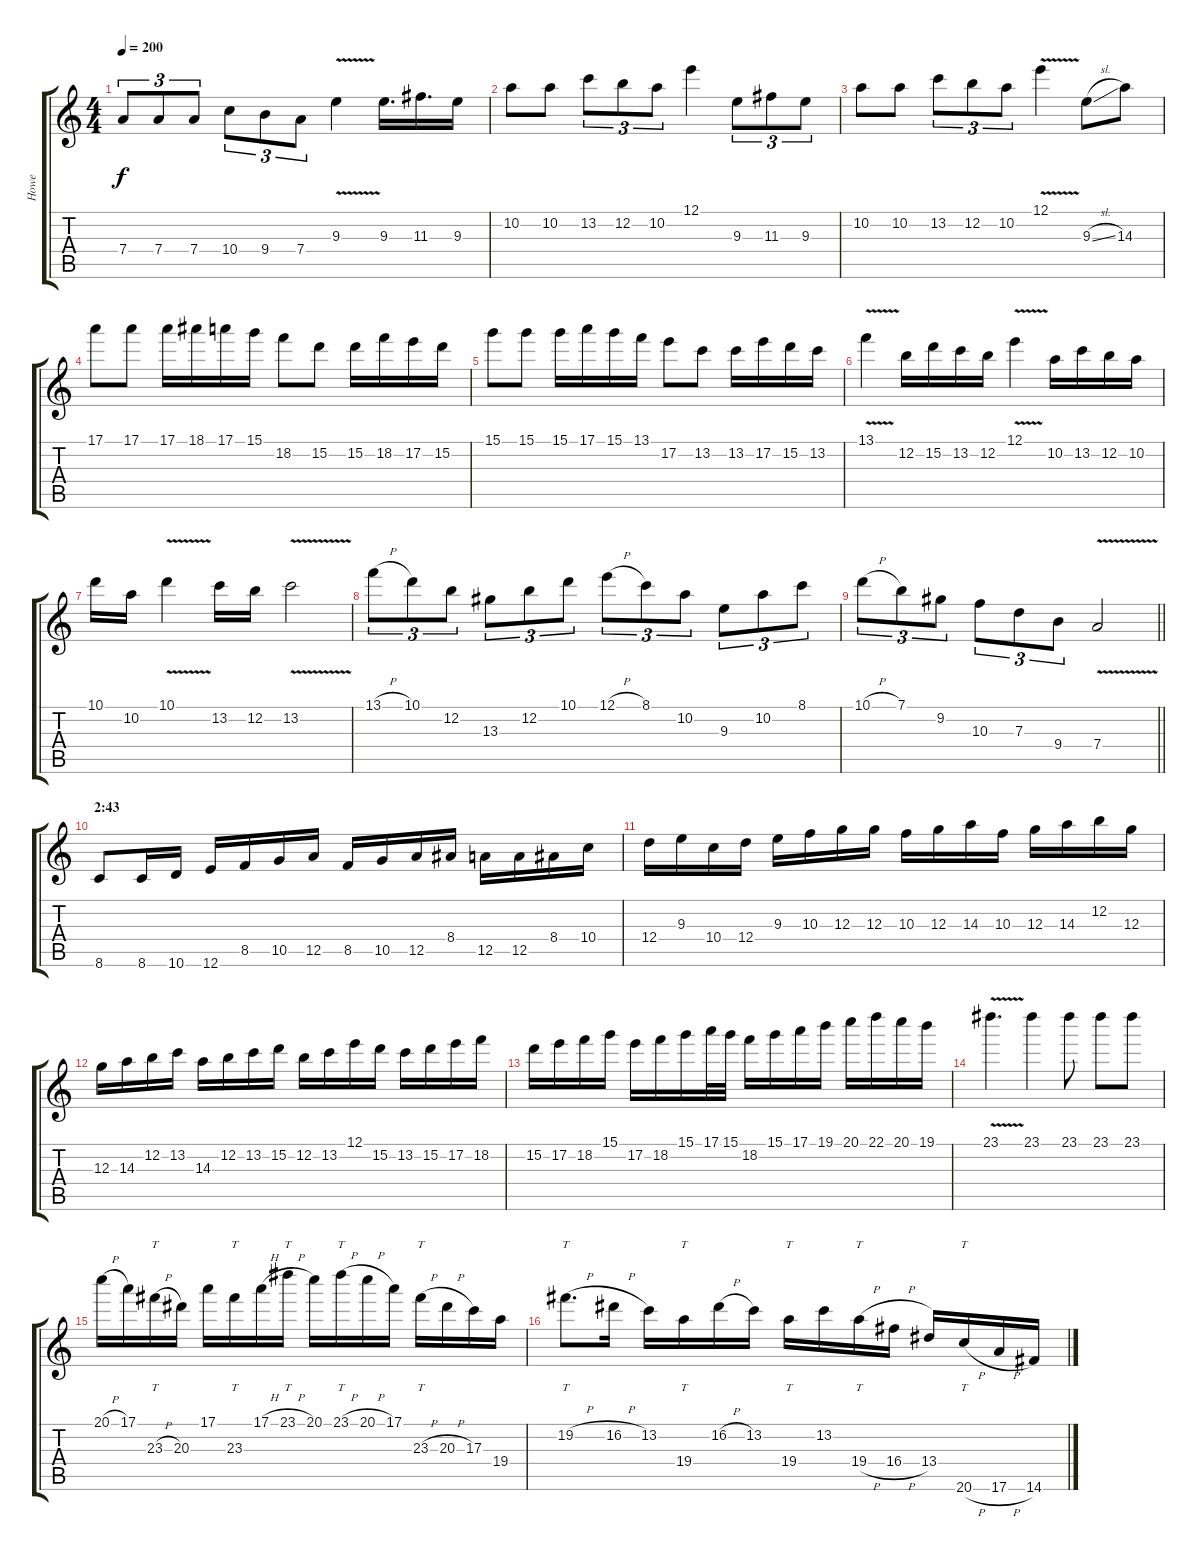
\track ("Howe" "Howe") {instrument distortionguitar}
\staff {score tabs}
\tuning (E4 B3 G3 D3 A2 E2) {hide}
\ts (4 4)
\tempo 200
\clef g2
\ks c
7.4.8{tu (3 2) dy f} 7.4.8{tu (3 2)} 7.4.8{tu (3 2)} 10.4.8{tu (3 2)} 9.4.8{tu (3 2)} 7.4.8{tu (3 2)} 9.3{v}.4 9.3.16{d} 11.3.16{d} 9.3.16 |
10.2.8 10.2.8 13.2.8{tu (3 2)} 12.2.8{tu (3 2)} 10.2.8{tu (3 2)} 12.1.4 9.3.8{tu (3 2)} 11.3.8{tu (3 2)} 9.3.8{tu (3 2)} |
10.2.8 10.2.8 13.2.8{tu (3 2)} 12.2.8{tu (3 2)} 10.2.8{tu (3 2)} 12.1{v}.4 9.3{sl}.8 14.3.8 |
17.1.8 17.1.8 17.1.16 18.1.16 17.1.16 15.1.16 18.2.8 15.2.8 15.2.16 18.2.16 17.2.16 15.2.16 |
15.1.8 15.1.8 15.1.16 17.1.16 15.1.16 13.1.16 17.2.8 13.2.8 13.2.16 17.2.16 15.2.16 13.2.16 |
13.1{v}.4 12.2.16 15.2.16 13.2.16 12.2.16 12.1{v}.4 10.2.16 13.2.16 12.2.16 10.2.16 |
10.1.16 10.2.16 10.1{v}.4 13.2.16 12.2.16 13.2{v}.2 |
13.1{h}.8{tu (3 2)} 10.1.8{tu (3 2)} 12.2.8{tu (3 2)} 13.3.8{tu (3 2)} 12.2.8{tu (3 2)} 10.1.8{tu (3 2)} 12.1{h}.8{tu (3 2)} 8.1.8{tu (3 2)} 10.2.8{tu (3 2)} 9.3.8{tu (3 2)} 10.2.8{tu (3 2)} 8.1.8{tu (3 2)} |
\barLineRight lightlight
10.1{h}.8{tu (3 2)} 7.1.8{tu (3 2)} 9.2.8{tu (3 2)} 10.3.8{tu (3 2)} 7.3.8{tu (3 2)} 9.4.8{tu (3 2)} 7.4{v}.2 |
\section ("" "2:43")
8.6.8 8.6.16 10.6.16 12.6.16 8.5.16 10.5.16 12.5.16 8.5.16 10.5.16 12.5.16 8.4.16 12.5.16 12.5.16 8.4.16 10.4.16 |
12.4.16 9.3.16 10.4.16 12.4.16 9.3.16 10.3.16 12.3.16 12.3.16 10.3.16 12.3.16 14.3.16 10.3.16 12.3.16 14.3.16 12.2.16 12.3.16 |
12.3.16 14.3.16 12.2.16 13.2.16 14.3.16 12.2.16 13.2.16 15.2.16 12.2.16 13.2.16 12.1.16 15.2.16 13.2.16 15.2.16 17.2.16 18.2.16 |
15.2.16 17.2.16 18.2.16 15.1.16 17.2.16 18.2.16 15.1.16 17.1.32 15.1.32 18.2.16 15.1.16 17.1.16 19.1.16 20.1.16 22.1.16 20.1.16 19.1.16 |
23.1{v}.4{d} 23.1.4 23.1.8 23.1.8 23.1.8 |
20.1{h}.16 17.1.16 23.3{h}.16{tt} 20.3.16 17.1.16 23.3.16{tt} 17.1{h}.16 23.1{h}.16{tt} 20.1.16 23.1{h}.16{tt} 20.1{h}.16 17.1.16 23.3{h}.16{tt} 20.3{h}.16 17.3.16 19.4.16 |
19.2{h}.8{tt d} 16.2{h}.16 13.2.16 19.4.16{tt} 16.2{h}.16 13.2.16 19.4.16{tt} 13.2.16 19.4{h}.16{tt} 16.4{h}.16 13.4.16 20.6{h}.16{tt} 17.6{h}.16 14.6.16
